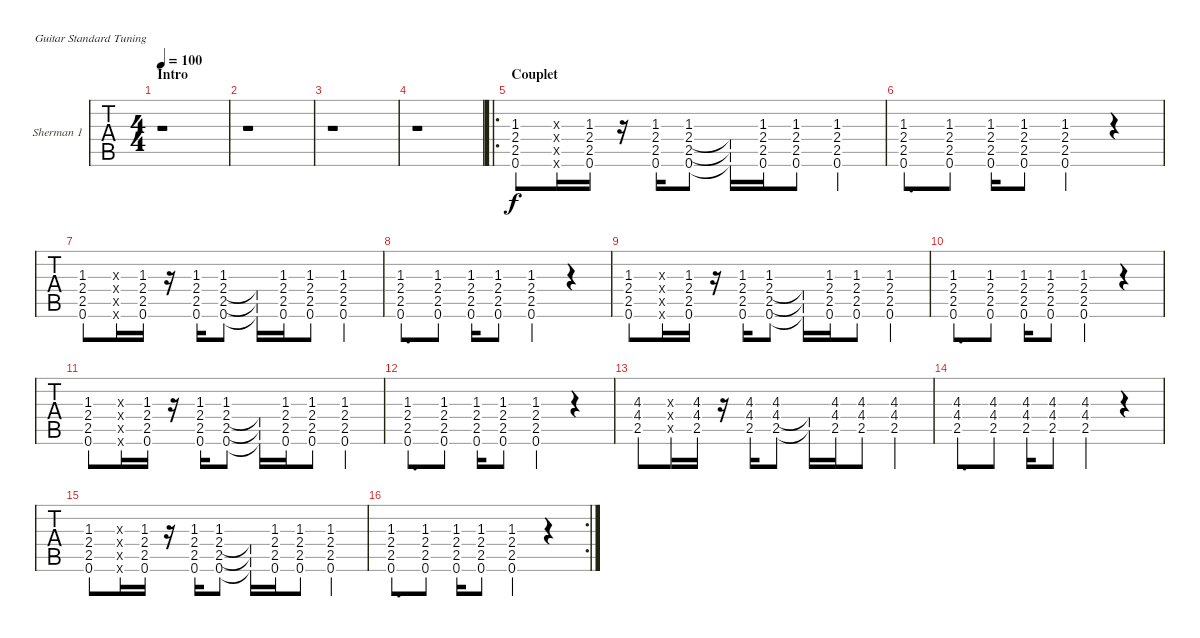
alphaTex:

\bracketExtendMode groupsimilarinstruments
\firstSystemTrackNameOrientation horizontal
\otherSystemsTrackNameOrientation horizontal
\track ("Sherman 1" "Sherman 1") {instrument overdrivenguitar}
\staff {tabs}
\tuning (E4 B3 G3 D3 A2 E2)
\ts (4 4)
\section ("" "Intro")
\tempo 100
\clef g2
\ks c
r.1{dy f instrument overdrivenguitar} |
r.1 |
r.1 |
r.1 |
\ro
\section ("" "Couplet")
(2.4 2.5 0.6 1.3).8 (0.5{x} 0.4{x} 0.6{x} 1.3{x}).16 (0.6 2.5 2.4 1.3).16 r.16 (0.6 2.5 2.4 1.3).16 (2.4 2.5 0.6 1.3).8 (2.4{t} 2.5{t} 0.6{t}).16 (0.6 2.5 2.4 1.3).16 (2.4 2.5 0.6 1.3).8 (0.6 2.5 2.4 1.3).4 |
(2.4 2.5 0.6 1.3).8{d} (2.4 2.5 0.6 1.3).8 (2.4 2.5 0.6 1.3).16 (2.4 2.5 0.6 1.3).8 (2.4 2.5 0.6 1.3).4 r.4 |
(2.4 2.5 0.6 1.3).8 (0.5{x} 0.4{x} 0.6{x} 0.3{x}).16 (0.6 2.5 2.4 1.3).16 r.16 (0.6 2.5 2.4 1.3).16 (2.4 2.5 0.6 1.3).8 (2.4{t} 2.5{t} 0.6{t}).16 (0.6 2.5 2.4 1.3).16 (2.4 2.5 0.6 1.3).8 (0.6 2.5 2.4 1.3).4 |
(2.4 2.5 0.6 1.3).8{d} (2.4 2.5 0.6 1.3).8 (2.4 2.5 0.6 1.3).16 (2.4 2.5 0.6 1.3).8 (2.4 2.5 0.6 1.3).4 r.4 |
(2.4 2.5 0.6 1.3).8 (0.5{x} 0.4{x} 0.6{x} 0.3{x}).16 (0.6 2.5 2.4 1.3).16 r.16 (0.6 2.5 2.4 1.3).16 (2.4 2.5 0.6 1.3).8 (2.4{t} 2.5{t} 0.6{t}).16 (0.6 2.5 2.4 1.3).16 (2.4 2.5 0.6 1.3).8 (0.6 2.5 2.4 1.3).4 |
(2.4 2.5 0.6 1.3).8{d} (2.4 2.5 0.6 1.3).8 (2.4 2.5 0.6 1.3).16 (2.4 2.5 0.6 1.3).8 (2.4 2.5 0.6 1.3).4 r.4 |
(2.4 2.5 0.6 1.3).8 (0.5{x} 0.4{x} 0.6{x} 0.3{x}).16 (0.6 2.5 2.4 1.3).16 r.16 (0.6 2.5 2.4 1.3).16 (2.4 2.5 0.6 1.3).8 (2.4{t} 2.5{t} 0.6{t}).16 (0.6 2.5 2.4 1.3).16 (2.4 2.5 0.6 1.3).8 (0.6 2.5 2.4 1.3).4 |
(2.4 2.5 0.6 1.3).8{d} (2.4 2.5 0.6 1.3).8 (2.4 2.5 0.6 1.3).16 (2.4 2.5 0.6 1.3).8 (2.4 2.5 0.6 1.3).4 r.4 |
(4.4 2.5 4.3).8 (0.5{x} 0.4{x} 0.3{x}).16 (2.5 4.4 4.3).16 r.16 (2.5 4.4 4.3).16 (4.4 2.5 4.3).8 (4.4{t} 2.5{t}).16 (2.5 4.4 4.3).16 (4.4 2.5 4.3).8 (2.5 4.4 4.3).4 |
(4.4 2.5 4.3).8{d} (4.4 2.5 4.3).8 (4.4 2.5 4.3).16 (4.4 2.5 4.3).8 (4.4 2.5 4.3).4 r.4 |
(2.4 2.5 0.6 1.3).8 (0.5{x} 0.4{x} 0.6{x} 1.3{x}).16 (0.6 2.5 2.4 1.3).16 r.16 (0.6 2.5 2.4 1.3).16 (2.4 2.5 0.6 1.3).8 (2.4{t} 2.5{t} 0.6{t}).16 (0.6 2.5 2.4 1.3).16 (2.4 2.5 0.6 1.3).8 (0.6 2.5 2.4 1.3).4 |
\rc 2
(2.4 2.5 0.6 1.3).8{d} (2.4 2.5 0.6 1.3).8 (2.4 2.5 0.6 1.3).16 (2.4 2.5 0.6 1.3).8 (2.4 2.5 0.6 1.3).4 r.4
